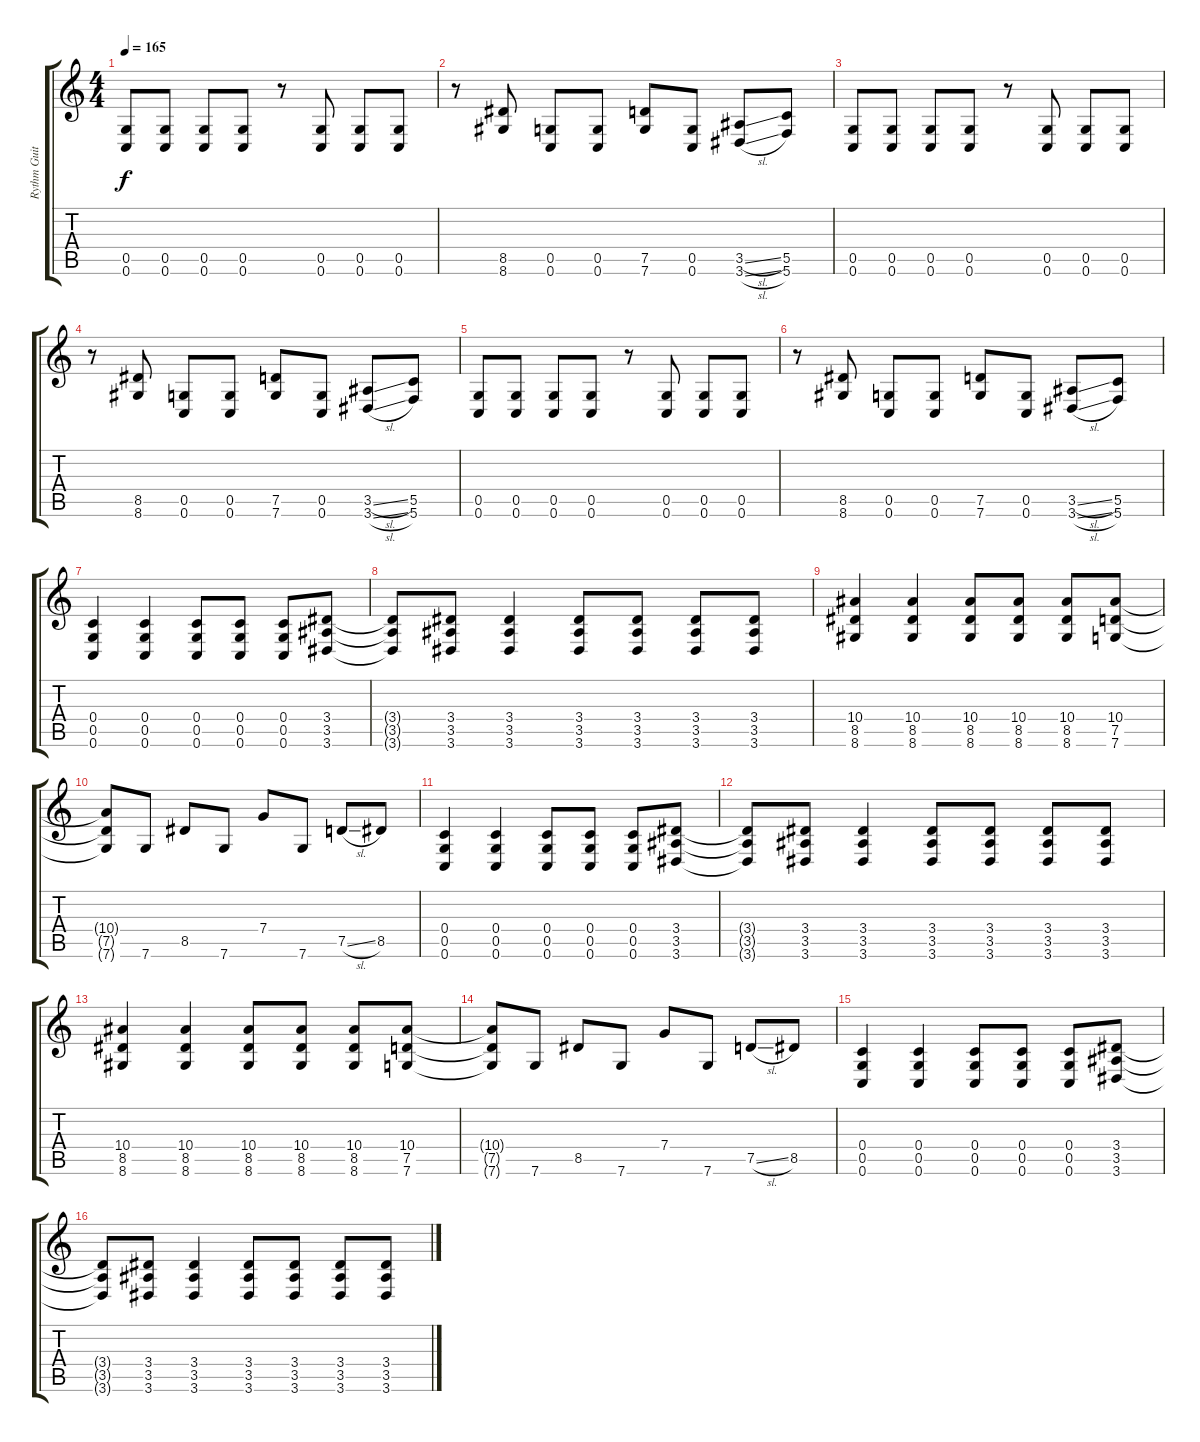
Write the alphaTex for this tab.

\track ("Rythm Guitar #1" "Rythm Guit") {instrument distortionguitar}
\staff {score tabs}
\tuning (D4 A3 F3 C3 G2 C2) {hide}
\ts (4 4)
\tempo 165
\clef g2
\ks c
(0.5 0.6).8{dy f} (0.5 0.6).8 (0.5 0.6).8 (0.5 0.6).8 r.8 (0.5 0.6).8 (0.5 0.6).8 (0.5 0.6).8 |
r.8 (8.5 8.6).8 (0.5 0.6).8 (0.5 0.6).8 (7.5 7.6).8 (0.5 0.6).8 (3.5{sl} 3.6{sl}).8 (5.5 5.6).8 |
(0.5 0.6).8 (0.5 0.6).8 (0.5 0.6).8 (0.5 0.6).8 r.8 (0.5 0.6).8 (0.5 0.6).8 (0.5 0.6).8 |
r.8 (8.5 8.6).8 (0.5 0.6).8 (0.5 0.6).8 (7.5 7.6).8 (0.5 0.6).8 (3.5{sl} 3.6{sl}).8 (5.5 5.6).8 |
(0.5 0.6).8 (0.5 0.6).8 (0.5 0.6).8 (0.5 0.6).8 r.8 (0.5 0.6).8 (0.5 0.6).8 (0.5 0.6).8 |
r.8 (8.5 8.6).8 (0.5 0.6).8 (0.5 0.6).8 (7.5 7.6).8 (0.5 0.6).8 (3.5{sl} 3.6{sl}).8 (5.5 5.6).8 |
(0.4 0.5 0.6).4 (0.4 0.5 0.6).4 (0.4 0.5 0.6).8 (0.4 0.5 0.6).8 (0.4 0.5 0.6).8 (3.4 3.5 3.6).8 |
(3.4{t} 3.5{t} 3.6{t}).8 (3.4 3.5 3.6).8 (3.4 3.5 3.6).4 (3.4 3.5 3.6).8 (3.4 3.5 3.6).8 (3.4 3.5 3.6).8 (3.4 3.5 3.6).8 |
(10.4 8.5 8.6).4 (10.4 8.5 8.6).4 (10.4 8.5 8.6).8 (10.4 8.5 8.6).8 (10.4 8.5 8.6).8 (10.4 7.5 7.6).8 |
(10.4{t} 7.5{t} 7.6{t}).8 7.6.8 8.5.8 7.6.8 7.4.8 7.6.8 7.5{sl}.8 8.5.8 |
(0.4 0.5 0.6).4 (0.4 0.5 0.6).4 (0.4 0.5 0.6).8 (0.4 0.5 0.6).8 (0.4 0.5 0.6).8 (3.4 3.5 3.6).8 |
(3.4{t} 3.5{t} 3.6{t}).8 (3.4 3.5 3.6).8 (3.4 3.5 3.6).4 (3.4 3.5 3.6).8 (3.4 3.5 3.6).8 (3.4 3.5 3.6).8 (3.4 3.5 3.6).8 |
(10.4 8.5 8.6).4 (10.4 8.5 8.6).4 (10.4 8.5 8.6).8 (10.4 8.5 8.6).8 (10.4 8.5 8.6).8 (10.4 7.5 7.6).8 |
(10.4{t} 7.5{t} 7.6{t}).8 7.6.8 8.5.8 7.6.8 7.4.8 7.6.8 7.5{sl}.8 8.5.8 |
(0.4 0.5 0.6).4 (0.4 0.5 0.6).4 (0.4 0.5 0.6).8 (0.4 0.5 0.6).8 (0.4 0.5 0.6).8 (3.4 3.5 3.6).8 |
(3.4{t} 3.5{t} 3.6{t}).8 (3.4 3.5 3.6).8 (3.4 3.5 3.6).4 (3.4 3.5 3.6).8 (3.4 3.5 3.6).8 (3.4 3.5 3.6).8 (3.4 3.5 3.6).8
